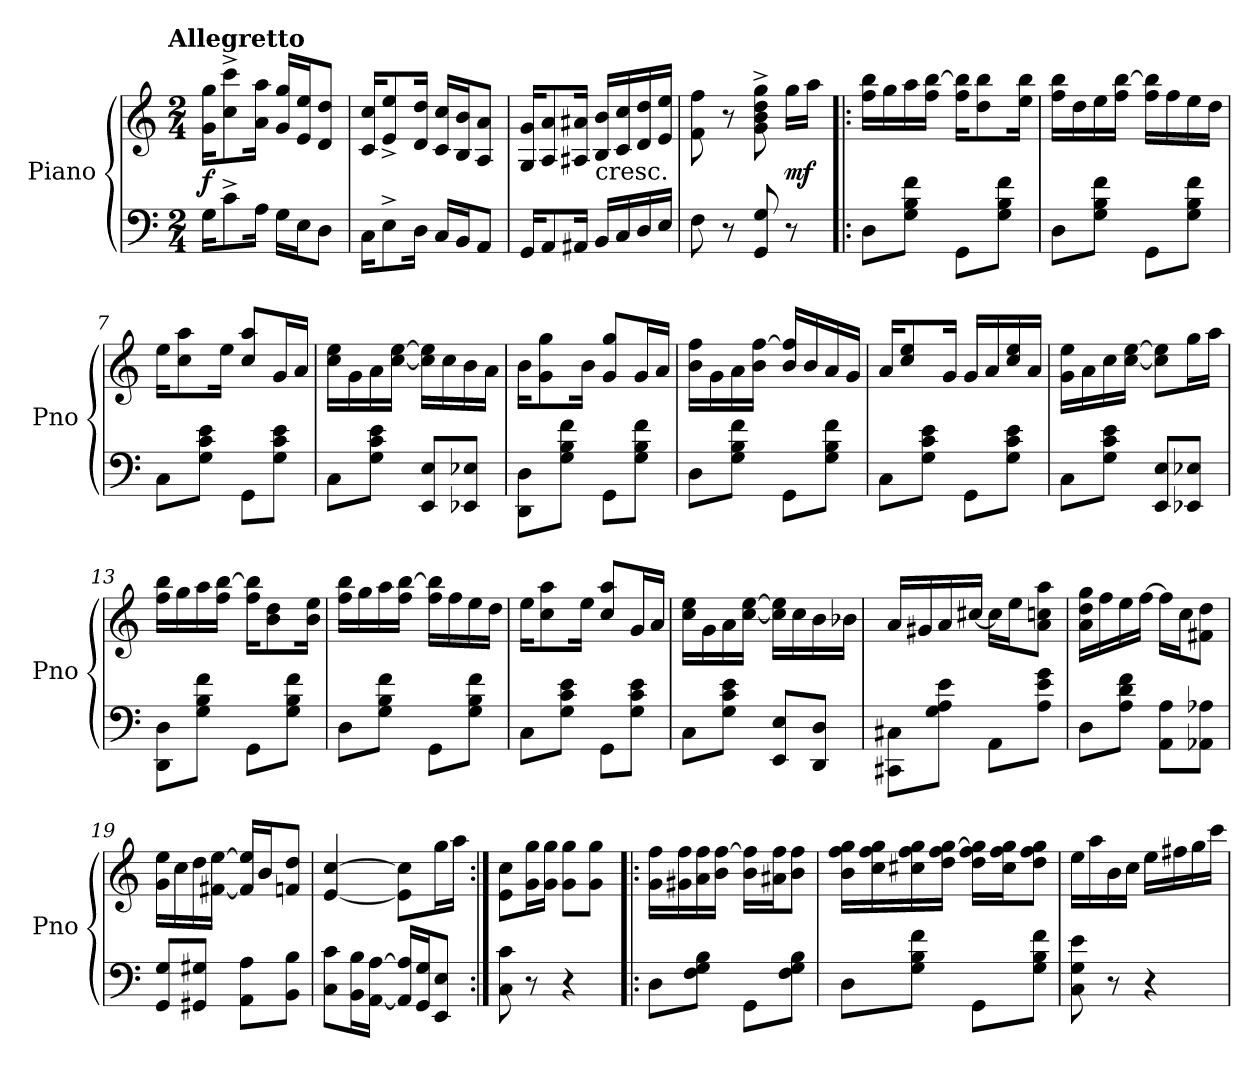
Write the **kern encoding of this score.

**kern	**kern	**dynam
*part1	*part1	*part1
*staff2	*staff1	*staff1/2
*I"Piano	*	*
*I'Pno	*	*
*clefF4	*clefG2	*
*k[]	*k[]	*
!!LO:TX:omd:t=Allegretto
*M2/4	*M2/4	*
*MM110	*MM110	*
=1	=1	=1
16G\KL	16g\ 16gg\KL	f
8c^\	8cc^\ 8ccc^\	.
16A\Jk	16a\ 16aa\Jk	.
16G\LL	16g/ 16gg/LL	.
16E\J	16e/ 16ee/J	.
8D\J	8d/ 8dd/J	.
=2	=2	=2
16C\KL	16c/ 16cc/KL	.
8E^\	8e^/ 8ee^/	.
16D\Jk	16d/ 16dd/Jk	.
16C/LL	16c/ 16cc/LL	.
16BB/J	16B/ 16b/J	.
8AA/J	8A/ 8a/J	.
=3	=3	=3
16GG/KL	16G/ 16g/KL	.
8AA/	8A/ 8a/	.
16AA#X/Jk	16A#X/ 16a#X/Jk	.
!	!LO:TX:c:t=cresc.	!
16BB/LL	16B/ 16b/LL	.
16C/	16c/ 16cc/	.
16D/	16d/ 16dd/	.
16E/JJ	16e/ 16ee/JJ	.
=4	=4	=4
8F\	8f\ 8ff\	.
8r	8r	.
8GG/ 8G/	8g^\ 8b^\ 8dd^\ 8gg^\	.
8r	16gg\LL	mf
.	16aa\JJ	.
=5!|:	=5!|:	=5!|:
8D\L	16ff\ 16bb\LL	.
.	16gg\	.
8G\ 8B\ 8f\J	16aa\	.
.	16ff\ [16bb\JJ	.
8GG\L	16ff\ 16bb]\KL	.
.	8dd\ 8bb\	.
8G\ 8B\ 8f\J	.	.
.	16ee\ 16bb\Jk	.
=6	=6	=6
8D\L	16ff\ 16bb\LL	.
.	16dd\	.
8G\ 8B\ 8f\J	16ee\	.
.	16ff\ [16bb\JJ	.
8GG\L	16ff\ 16bb]\LL	.
.	16ff\	.
8G\ 8B\ 8f\J	16ee\	.
.	16dd\JJ	.
=7	=7	=7
8C\L	16ee\KL	.
.	8cc\ 8aa\	.
8G\ 8c\ 8e\J	.	.
.	16ee\Jk	.
8GG\L	8cc/ 8aa/L	.
8G\ 8c\ 8e\J	16g/L	.
.	16a/JJ	.
=8	=8	=8
8C\L	16cc\ 16ee\LL	.
.	16g\	.
8G\ 8c\ 8e\J	16a\	.
.	[16cc\ [16ee\JJ	.
8EE/ 8E/L	16cc]\ 16ee]\LL	.
.	16cc\	.
8EE-X/ 8E-X/J	16b\	.
.	16a\JJ	.
=9	=9	=9
8DD\ 8D\L	16b\KL	.
.	8g\ 8gg\	.
8G\ 8B\ 8f\J	.	.
.	16b\Jk	.
8GG\L	8g/ 8gg/L	.
8G\ 8B\ 8f\J	16g/L	.
.	16a/JJ	.
=10	=10	=10
8D\L	16b\ 16ff\LL	.
.	16g\	.
8G\ 8B\ 8f\J	16a\	.
.	16b\ [16ff\JJ	.
8GG\L	16b/ 16ff]/LL	.
.	16b/	.
8G\ 8B\ 8f\J	16a/	.
.	16g/JJ	.
=11	=11	=11
8C\L	16a/KL	.
.	8cc/ 8ee/	.
8G\ 8c\ 8e\J	.	.
.	16g/Jk	.
8GG\L	16g/LL	.
.	16a/	.
8G\ 8c\ 8e\J	16cc/ 16ee/	.
.	16a/JJ	.
=12	=12	=12
8C\L	16g\ 16ee\LL	.
.	16a\	.
8G\ 8c\ 8e\J	16cc\	.
.	[16cc\ [16ee\JJ	.
8EE/ 8E/L	8cc]\ 8ee]\L	.
8EE-X/ 8E-X/J	16gg\L	.
.	16aa\JJ	.
=13	=13	=13
8DD\ 8D\L	16ff\ 16bb\LL	.
.	16gg\	.
8G\ 8B\ 8f\J	16aa\	.
.	16ff\ [16bb\JJ	.
8GG\L	16ff\ 16bb]\KL	.
.	8b\ 8dd\	.
8G\ 8B\ 8f\J	.	.
.	16b\ 16ee\Jk	.
=14	=14	=14
8D\L	16ff\ 16bb\LL	.
.	16gg\	.
8G\ 8B\ 8f\J	16aa\	.
.	16ff\ [16bb\JJ	.
8GG\L	16ff\ 16bb]\LL	.
.	16ff\	.
8G\ 8B\ 8f\J	16ee\	.
.	16dd\JJ	.
=15	=15	=15
8C\L	16ee\KL	.
.	8cc\ 8aa\	.
8G\ 8c\ 8e\J	.	.
.	16ee\Jk	.
8GG\L	8cc/ 8aa/L	.
8G\ 8c\ 8e\J	16g/L	.
.	16a/JJ	.
=16	=16	=16
8C\L	16cc\ 16ee\LL	.
.	16g\	.
8G\ 8c\ 8e\J	16a\	.
.	[16cc\ [16ee\JJ	.
8EE/ 8E/L	16cc]\ 16ee]\LL	.
.	16cc\	.
8DD/ 8D/J	16b\	.
.	16b-X\JJ	.
=17	=17	=17
8CC#X\ 8C#X\L	16a/LL	.
.	16g#X/	.
8G\ 8A\ 8e\J	16a/	.
.	[16cc#X/JJ	.
8AA\L	16cc#\LL]	.
.	16ee\J	.
8A\ 8e\ 8g\J	8a\ 8ccn\ 8aa\J	.
=18	=18	=18
8D\L	16a\ 16dd\ 16gg\LL	.
.	16ff\	.
8A\ 8d\ 8f\J	16ee\	.
.	[16ff\JJ	.
8AA\ 8A\L	16ff\LL]	.
.	16cc\J	.
8AA-X\ 8A-X\J	8f#X\ 8dd\J	.
=19	=19	=19
8GG/ 8G/L	16g\ 16ee\LL	.
.	16cc\	.
8GG#X/ 8G#X/J	16dd\	.
.	[16f#X\ [16ee\JJ	.
8AA\ 8A\L	16f#]/ 16ee]/LL	.
.	16b/J	.
8BB\ 8B\J	8fn/ 8dd/J	.
=20	=20	=20
8C\ 8c\L	[4e/ [4cc/	.
16BB\ 16B\L	.	.
[16AA\ [16A\JJ	.	.
16AA]/ 16A]/LL	8e]\ 8cc]\L	.
16GG/ 16G/J	.	.
8EE/ 8E/J	16gg\L	.
.	16aa\JJ	.
=21:|!	=21:|!	=21:|!
8C\ 8c\	8e\ 8cc\L	.
8r	16g\ 16gg\L	.
.	16g\ 16gg\JJ	.
4r	8g\ 8gg\L	.
.	8g\ 8gg\J	.
=22!|:	=22!|:	=22!|:
8D\L	16g\ 16ff\LL	.
.	16g#X\ 16ff\	.
8F\ 8G\ 8B\J	16a\ 16ff\	.
.	16b\ [16ff\JJ	.
8GG\L	16b\ 16ff]\LL	.
.	16a#X\ 16ff\J	.
8F\ 8G\ 8B\J	8b\ 8ff\J	.
=23	=23	=23
8D\L	16b\ 16ff\ 16gg\LL	.
.	16cc\ 16ff\ 16gg\	.
8G\ 8B\ 8f\J	16cc#X\ 16ff\ 16gg\	.
.	16dd\ 16ff\ [16gg\JJ	.
8GG\L	16dd\ 16ff\ 16gg]\LL	.
.	16cc#\ 16ff\ 16gg\J	.
8G\ 8B\ 8f\J	8dd\ 8ff\ 8gg\J	.
=24	=24	=24
8C\ 8G\ 8e\	16ee\LL	.
.	16aa\	.
8r	16b\	.
.	16cc\JJ	.
4r	16ee\LL	.
.	16ff#X\	.
.	16gg\	.
.	16ccc\JJ	.
=	=	=
*-	*-	*-
